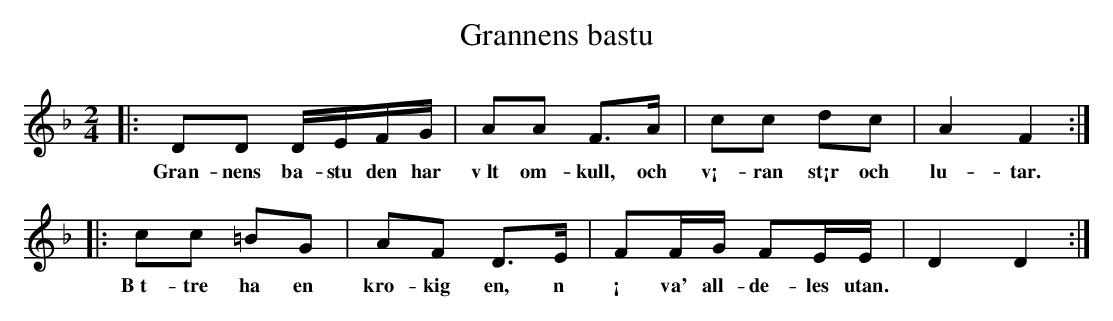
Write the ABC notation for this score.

X:1
T:Grannens bastu
M:2/4
L:1/8
K:Dm
|:DD D/E/F/G/ | AA F>A | cc dc | A2 F2 :|
w:Gran-nens ba-stu den har v lt om-kull, och v¡-ran st¡r och lu-tar.
|:cc =BG | AF D>E | FF/G/ FE/E/ | D2 D2 :|
w:B t-tre ha en kro-kig en,  n ¡ va' all-de-les utan.
